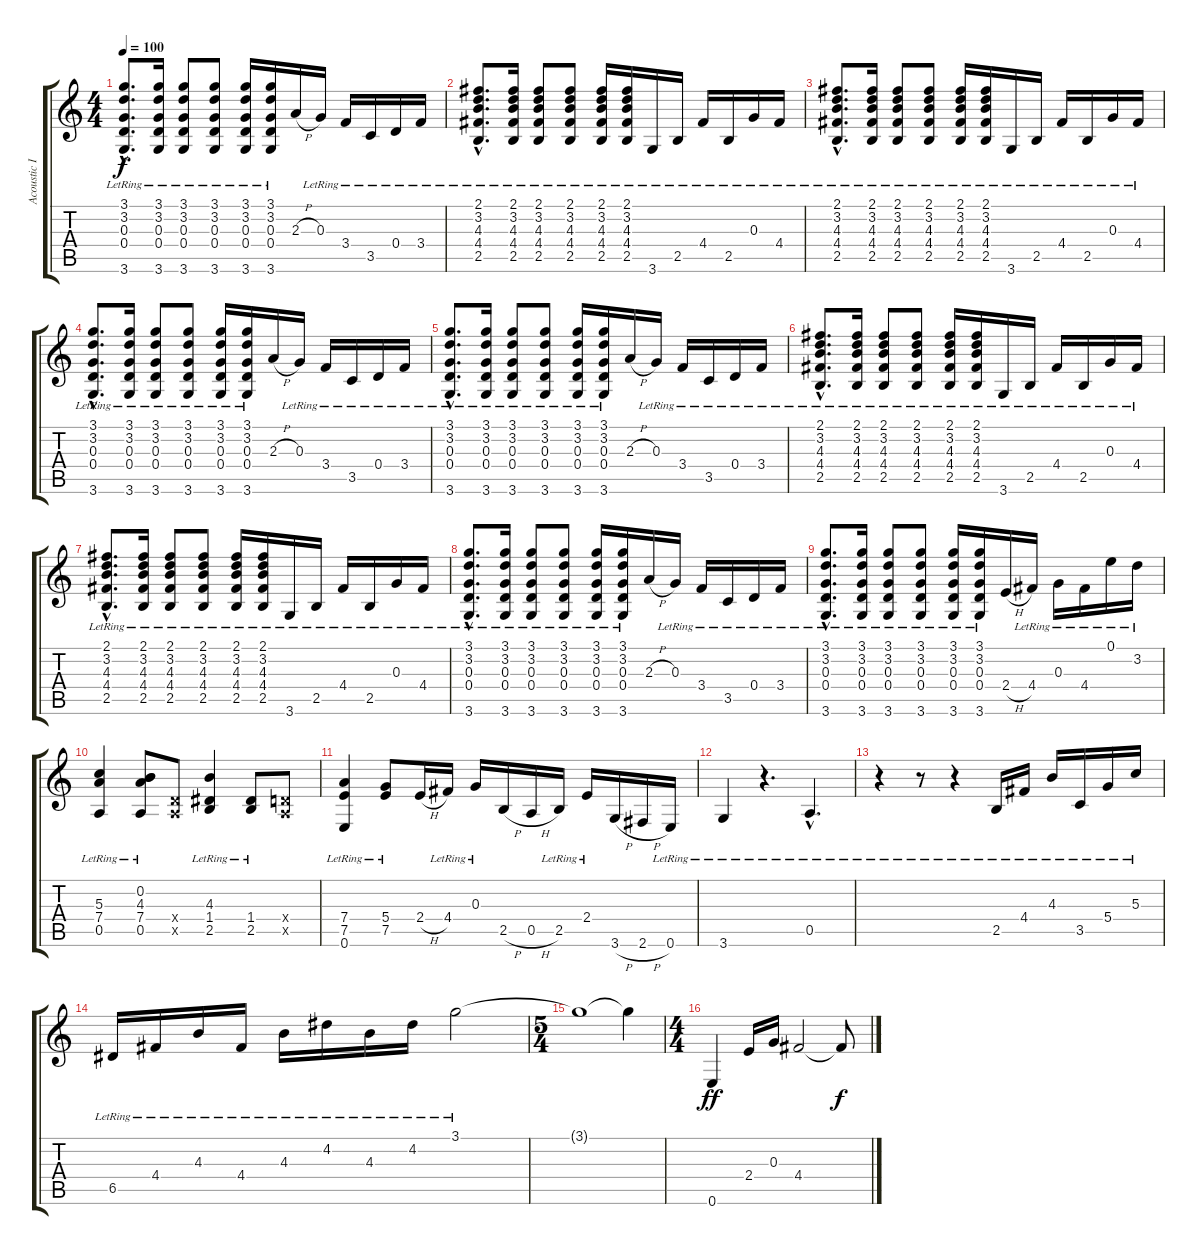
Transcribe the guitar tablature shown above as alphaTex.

\track ("Acoustic II" "Acoustic I") {instrument acousticguitarsteel}
\staff {score tabs}
\tuning (E4 B3 G3 D3 A2 E2) {hide}
\ts (4 4)
\tempo 100
\clef g2
\ks c
(3.1{hac lr} 3.2{hac lr} 0.3{hac lr} 0.4{hac lr} 3.6{hac lr}).8{d dy f} (3.1{lr} 3.2{lr} 0.3{lr} 0.4{lr} 3.6{lr}).16 (3.1{lr} 3.2{lr} 0.3{lr} 0.4{lr} 3.6{lr}).8 (3.1{lr} 3.2{lr} 0.3{lr} 0.4{lr} 3.6{lr}).8 (3.1{lr} 3.2{lr} 0.3{lr} 0.4{lr} 3.6{lr}).16 (3.1{lr} 3.2{lr} 0.3{lr} 0.4{lr} 3.6{lr}).16 2.3{h}.16 0.3{lr}.16 3.4{lr}.16 3.5{lr}.16 0.4{lr}.16 3.4{lr}.16 |
(2.1{hac lr} 3.2{hac lr} 4.3{hac lr} 4.4{hac lr} 2.5{hac lr}).8{d} (2.1{lr} 3.2{lr} 4.3{lr} 4.4{lr} 2.5{lr}).16 (2.1{lr} 3.2{lr} 4.3{lr} 4.4{lr} 2.5{lr}).8 (2.1{lr} 3.2{lr} 4.3{lr} 4.4{lr} 2.5{lr}).8 (2.1{lr} 3.2{lr} 4.3{lr} 4.4{lr} 2.5{lr}).16 (2.1{lr} 3.2{lr} 4.3{lr} 4.4{lr} 2.5{lr}).16 3.6{lr}.16 2.5{lr}.16 4.4{lr}.16 2.5{lr}.16 0.3{lr}.16 4.4{lr}.16 |
(2.1{hac lr} 3.2{hac lr} 4.3{hac lr} 4.4{hac lr} 2.5{hac lr}).8{d} (2.1{lr} 3.2{lr} 4.3{lr} 4.4{lr} 2.5{lr}).16 (2.1{lr} 3.2{lr} 4.3{lr} 4.4{lr} 2.5{lr}).8 (2.1{lr} 3.2{lr} 4.3{lr} 4.4{lr} 2.5{lr}).8 (2.1{lr} 3.2{lr} 4.3{lr} 4.4{lr} 2.5{lr}).16 (2.1{lr} 3.2{lr} 4.3{lr} 4.4{lr} 2.5{lr}).16 3.6{lr}.16 2.5{lr}.16 4.4{lr}.16 2.5{lr}.16 0.3{lr}.16 4.4{lr}.16 |
(3.1{hac lr} 3.2{hac lr} 0.3{hac lr} 0.4{hac lr} 3.6{hac lr}).8{d} (3.1{lr} 3.2{lr} 0.3{lr} 0.4{lr} 3.6{lr}).16 (3.1{lr} 3.2{lr} 0.3{lr} 0.4{lr} 3.6{lr}).8 (3.1{lr} 3.2{lr} 0.3{lr} 0.4{lr} 3.6{lr}).8 (3.1{lr} 3.2{lr} 0.3{lr} 0.4{lr} 3.6{lr}).16 (3.1{lr} 3.2{lr} 0.3{lr} 0.4{lr} 3.6{lr}).16 2.3{h}.16 0.3{lr}.16 3.4{lr}.16 3.5{lr}.16 0.4{lr}.16 3.4{lr}.16 |
(3.1{hac lr} 3.2{hac lr} 0.3{hac lr} 0.4{hac lr} 3.6{hac lr}).8{d} (3.1{lr} 3.2{lr} 0.3{lr} 0.4{lr} 3.6{lr}).16 (3.1{lr} 3.2{lr} 0.3{lr} 0.4{lr} 3.6{lr}).8 (3.1{lr} 3.2{lr} 0.3{lr} 0.4{lr} 3.6{lr}).8 (3.1{lr} 3.2{lr} 0.3{lr} 0.4{lr} 3.6{lr}).16 (3.1{lr} 3.2{lr} 0.3{lr} 0.4{lr} 3.6{lr}).16 2.3{h}.16 0.3{lr}.16 3.4{lr}.16 3.5{lr}.16 0.4{lr}.16 3.4{lr}.16 |
(2.1{hac lr} 3.2{hac lr} 4.3{hac lr} 4.4{hac lr} 2.5{hac lr}).8{d} (2.1{lr} 3.2{lr} 4.3{lr} 4.4{lr} 2.5{lr}).16 (2.1{lr} 3.2{lr} 4.3{lr} 4.4{lr} 2.5{lr}).8 (2.1{lr} 3.2{lr} 4.3{lr} 4.4{lr} 2.5{lr}).8 (2.1{lr} 3.2{lr} 4.3{lr} 4.4{lr} 2.5{lr}).16 (2.1{lr} 3.2{lr} 4.3{lr} 4.4{lr} 2.5{lr}).16 3.6{lr}.16 2.5{lr}.16 4.4{lr}.16 2.5{lr}.16 0.3{lr}.16 4.4{lr}.16 |
(2.1{hac lr} 3.2{hac lr} 4.3{hac lr} 4.4{hac lr} 2.5{hac lr}).8{d} (2.1{lr} 3.2{lr} 4.3{lr} 4.4{lr} 2.5{lr}).16 (2.1{lr} 3.2{lr} 4.3{lr} 4.4{lr} 2.5{lr}).8 (2.1{lr} 3.2{lr} 4.3{lr} 4.4{lr} 2.5{lr}).8 (2.1{lr} 3.2{lr} 4.3{lr} 4.4{lr} 2.5{lr}).16 (2.1{lr} 3.2{lr} 4.3{lr} 4.4{lr} 2.5{lr}).16 3.6{lr}.16 2.5{lr}.16 4.4{lr}.16 2.5{lr}.16 0.3{lr}.16 4.4{lr}.16 |
(3.1{hac lr} 3.2{hac lr} 0.3{hac lr} 0.4{hac lr} 3.6{hac lr}).8{d} (3.1{lr} 3.2{lr} 0.3{lr} 0.4{lr} 3.6{lr}).16 (3.1{lr} 3.2{lr} 0.3{lr} 0.4{lr} 3.6{lr}).8 (3.1{lr} 3.2{lr} 0.3{lr} 0.4{lr} 3.6{lr}).8 (3.1{lr} 3.2{lr} 0.3{lr} 0.4{lr} 3.6{lr}).16 (3.1{lr} 3.2{lr} 0.3{lr} 0.4{lr} 3.6{lr}).16 2.3{h}.16 0.3{lr}.16 3.4{lr}.16 3.5{lr}.16 0.4{lr}.16 3.4{lr}.16 |
(3.1{hac lr} 3.2{hac lr} 0.3{hac lr} 0.4{hac lr} 3.6{hac lr}).8{d} (3.1{lr} 3.2{lr} 0.3{lr} 0.4{lr} 3.6{lr}).16 (3.1{lr} 3.2{lr} 0.3{lr} 0.4{lr} 3.6{lr}).8 (3.1{lr} 3.2{lr} 0.3{lr} 0.4{lr} 3.6{lr}).8 (3.1{lr} 3.2{lr} 0.3{lr} 0.4{lr} 3.6{lr}).16 (3.1{lr} 3.2{lr} 0.3{lr} 0.4{lr} 3.6{lr}).16 2.4{h}.16 4.4{lr}.16 0.3{lr}.16 4.4{lr}.16 0.1{lr}.16 3.2{lr}.16 |
(5.3{lr} 7.4{lr} 0.5{lr}).4 (0.2{lr} 4.3{lr} 7.4{lr} 0.5{lr}).8 (0.4{x} 0.5{x}).8 (4.3{lr} 1.4{lr} 2.5{lr}).4 (1.4{lr} 2.5{lr}).8 (0.4{x} 0.5{x}).8 |
(7.4{lr} 7.5{lr} 0.6{lr}).4 (5.4{lr} 7.5{lr}).8 2.4{h}.16 4.4{lr}.16 0.3{lr}.16 2.5{h}.16 0.5{h}.16 2.5{lr}.16 2.4{lr}.16 3.6{h}.16 2.6{h}.16 0.6{lr}.16 |
3.6{lr}.4 r.4{d} 0.5{hac lr}.4{d} |
r.4 r.8 r.4 2.5{lr}.16 4.4{lr}.16 4.3{lr}.16 3.5{lr}.16 5.4{lr}.16 5.3{lr}.16 |
6.5{lr}.16 4.4{lr}.16 4.3{lr}.16 4.4{lr}.16 4.3{lr}.16 4.2{lr}.16 4.3{lr}.16 4.2{lr}.16 3.1{lr}.2 |
\ts (5 4)
3.1{t}.1 3.1{t}.4 |
\ts (4 4)
0.6.4{dy ff} 2.4.16 0.3.16 4.4.2 4.4{t}.8{dy f}
